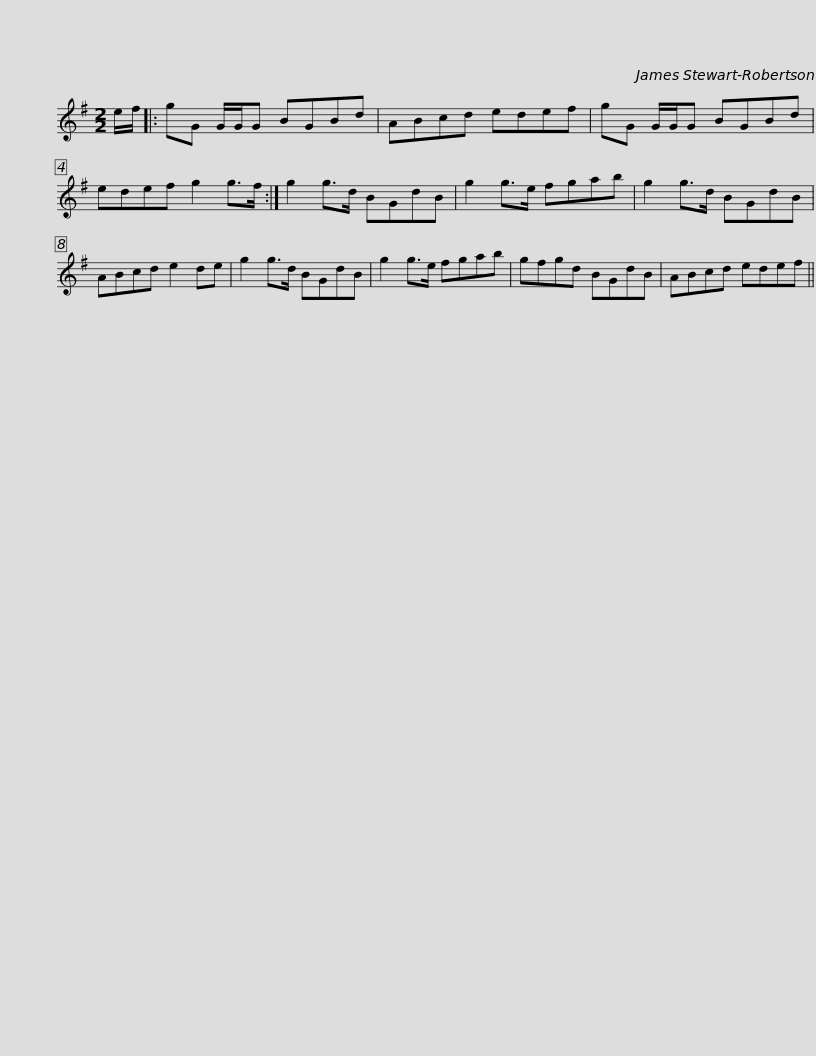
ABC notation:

X:1
L:1/8
M:2/2
I:linebreak $
K:G
V:1 treble
V:1
 e/f/ |: gG G/G/G BGBd | ABcd edef | gG G/G/G BGBd | edef g2 g>f :| %5
 g2 g>d BGdB |$ g2 g>e fgab | g2 g>d BGdB | ABcd e2 de | g2 g>d BGdB | %10
 g2 g>e fgab | gfgd BGdB |$ ABcd edef || %13
